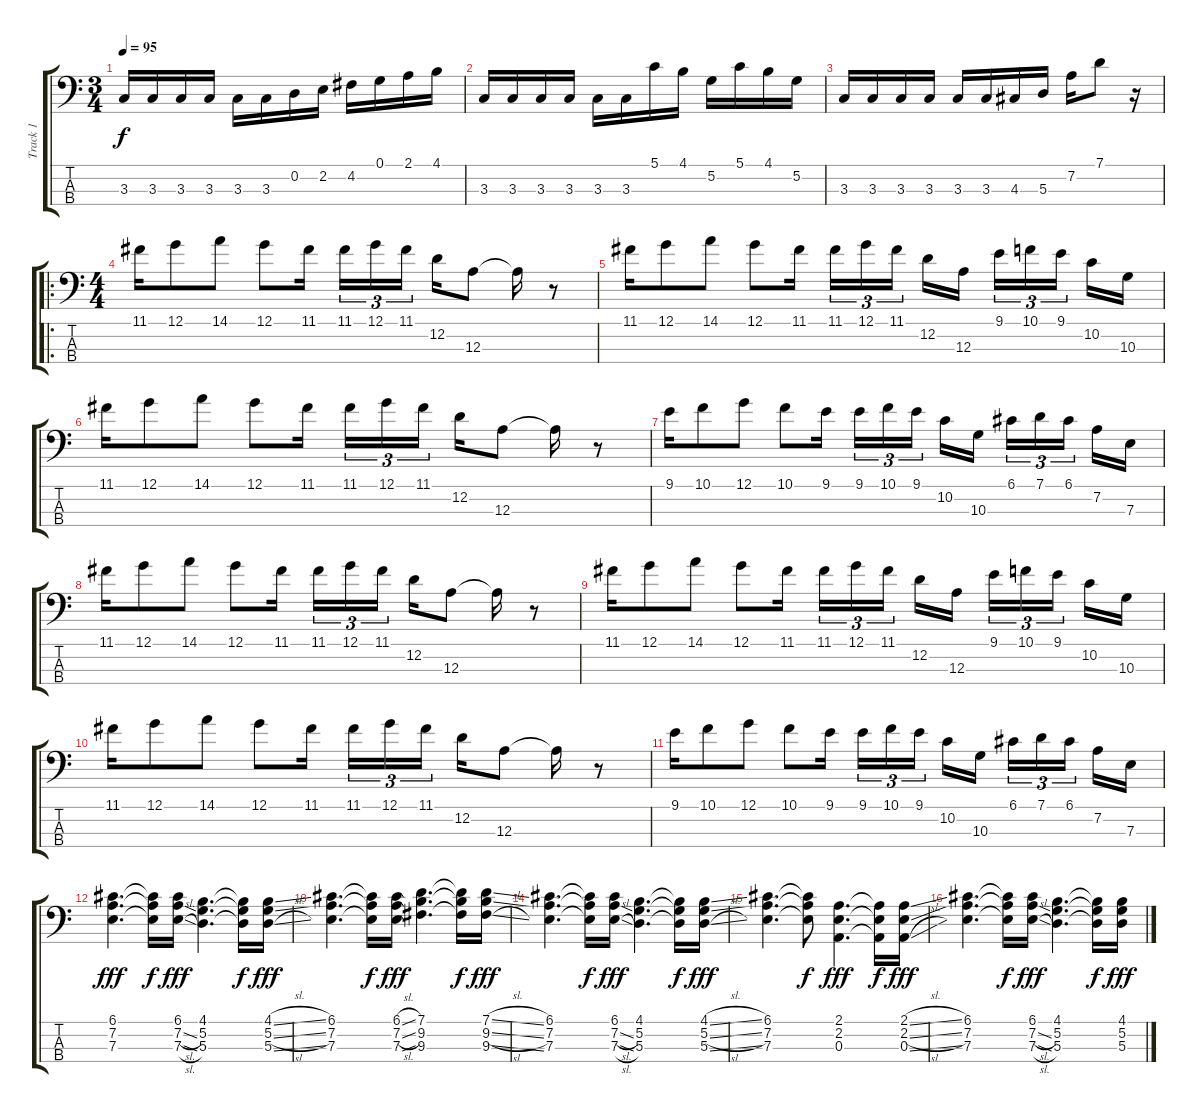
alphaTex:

\track ("Track 1" "Track 1") {instrument electricbasspick}
\staff {score tabs}
\tuning (G2 D2 A1 E1) {hide}
\ts (3 4)
\tempo 95
\clef f4
\ks c
3.3.16{dy f} 3.3.16 3.3.16 3.3.16 3.3.16 3.3.16 0.2.16 2.2.16 4.2.16 0.1.16 2.1.16 4.1.16 |
3.3.16 3.3.16 3.3.16 3.3.16 3.3.16 3.3.16 5.1.16 4.1.16 5.2.16 5.1.16 4.1.16 5.2.16 |
3.3.16 3.3.16 3.3.16 3.3.16 3.3.16 3.3.16 4.3.16 5.3.16 7.2.16 7.1.8 r.16 |
\ro
\ts (4 4)
11.1.16 12.1.8 14.1.8 12.1.8 11.1.16 11.1.16{tu (3 2)} 12.1.16{tu (3 2)} 11.1.16{tu (3 2) beam splitsecondary} 12.2.16 12.3.8 12.3{t}.16 r.8 |
11.1.16 12.1.8 14.1.8 12.1.8 11.1.16 11.1.16{tu (3 2)} 12.1.16{tu (3 2)} 11.1.16{tu (3 2) beam splitsecondary} 12.2.16 12.3.16 9.1.16{tu (3 2)} 10.1.16{tu (3 2)} 9.1.16{tu (3 2) beam splitsecondary} 10.2.16 10.3.16 |
11.1.16 12.1.8 14.1.8 12.1.8 11.1.16 11.1.16{tu (3 2)} 12.1.16{tu (3 2)} 11.1.16{tu (3 2) beam splitsecondary} 12.2.16 12.3.8 12.3{t}.16 r.8 |
9.1.16 10.1.8 12.1.8 10.1.8 9.1.16 9.1.16{tu (3 2)} 10.1.16{tu (3 2)} 9.1.16{tu (3 2) beam splitsecondary} 10.2.16 10.3.16 6.1.16{tu (3 2)} 7.1.16{tu (3 2)} 6.1.16{tu (3 2) beam splitsecondary} 7.2.16 7.3.16 |
11.1.16 12.1.8 14.1.8 12.1.8 11.1.16 11.1.16{tu (3 2)} 12.1.16{tu (3 2)} 11.1.16{tu (3 2) beam splitsecondary} 12.2.16 12.3.8 12.3{t}.16 r.8 |
11.1.16 12.1.8 14.1.8 12.1.8 11.1.16 11.1.16{tu (3 2)} 12.1.16{tu (3 2)} 11.1.16{tu (3 2) beam splitsecondary} 12.2.16 12.3.16 9.1.16{tu (3 2)} 10.1.16{tu (3 2)} 9.1.16{tu (3 2) beam splitsecondary} 10.2.16 10.3.16 |
11.1.16 12.1.8 14.1.8 12.1.8 11.1.16 11.1.16{tu (3 2)} 12.1.16{tu (3 2)} 11.1.16{tu (3 2) beam splitsecondary} 12.2.16 12.3.8 12.3{t}.16 r.8 |
9.1.16 10.1.8 12.1.8 10.1.8 9.1.16 9.1.16{tu (3 2)} 10.1.16{tu (3 2)} 9.1.16{tu (3 2) beam splitsecondary} 10.2.16 10.3.16 6.1.16{tu (3 2)} 7.1.16{tu (3 2)} 6.1.16{tu (3 2) beam splitsecondary} 7.2.16 7.3.16 |
(6.1 7.2 7.3).4{d dy fff} (6.1{t} 7.2{t} 7.3{t}).16{dy f} (6.1 7.2{sl} 7.3{sl}).16{dy fff} (4.1 5.2 5.3).4{d} (4.1{t} 5.2{t} 5.3{t}).16{dy f} (4.1{sl} 5.2{sl} 5.3{sl}).16{dy fff} |
(6.1 7.2 7.3).4{d} (6.1{t} 7.2{t} 7.3{t}).16{dy f} (6.1{sl} 7.2{sl} 7.3{sl}).16{dy fff} (7.1 9.2 9.3).4{d} (7.1{t} 9.2{t} 9.3{t}).16{dy f} (7.1{sl} 9.2{sl} 9.3{sl}).16{dy fff} |
(6.1 7.2 7.3).4{d} (6.1{t} 7.2{t} 7.3{t}).16{dy f} (6.1 7.2{sl} 7.3{sl}).16{dy fff} (4.1 5.2 5.3).4{d} (4.1{t} 5.2{t} 5.3{t}).16{dy f} (4.1{sl} 5.2{sl} 5.3{sl}).16{dy fff} |
(6.1 7.2 7.3).4{d} (6.1{t} 7.2{t} 7.3{t}).8{dy f} (2.1 2.2 0.3).4{d dy fff} (2.1{t} 2.2{t} 0.3{t}).16{dy f} (2.1{sl} 2.2{sl} 0.3{sl}).16{dy fff} |
(6.1 7.2 7.3).4{d} (6.1{t} 7.2{t} 7.3{t}).16{dy f} (6.1 7.2{sl} 7.3{sl}).16{dy fff} (4.1 5.2 5.3).4{d} (4.1{t} 5.2{t} 5.3{t}).16{dy f} (4.1{sl} 5.2{sl} 5.3{sl}).16{dy fff}
